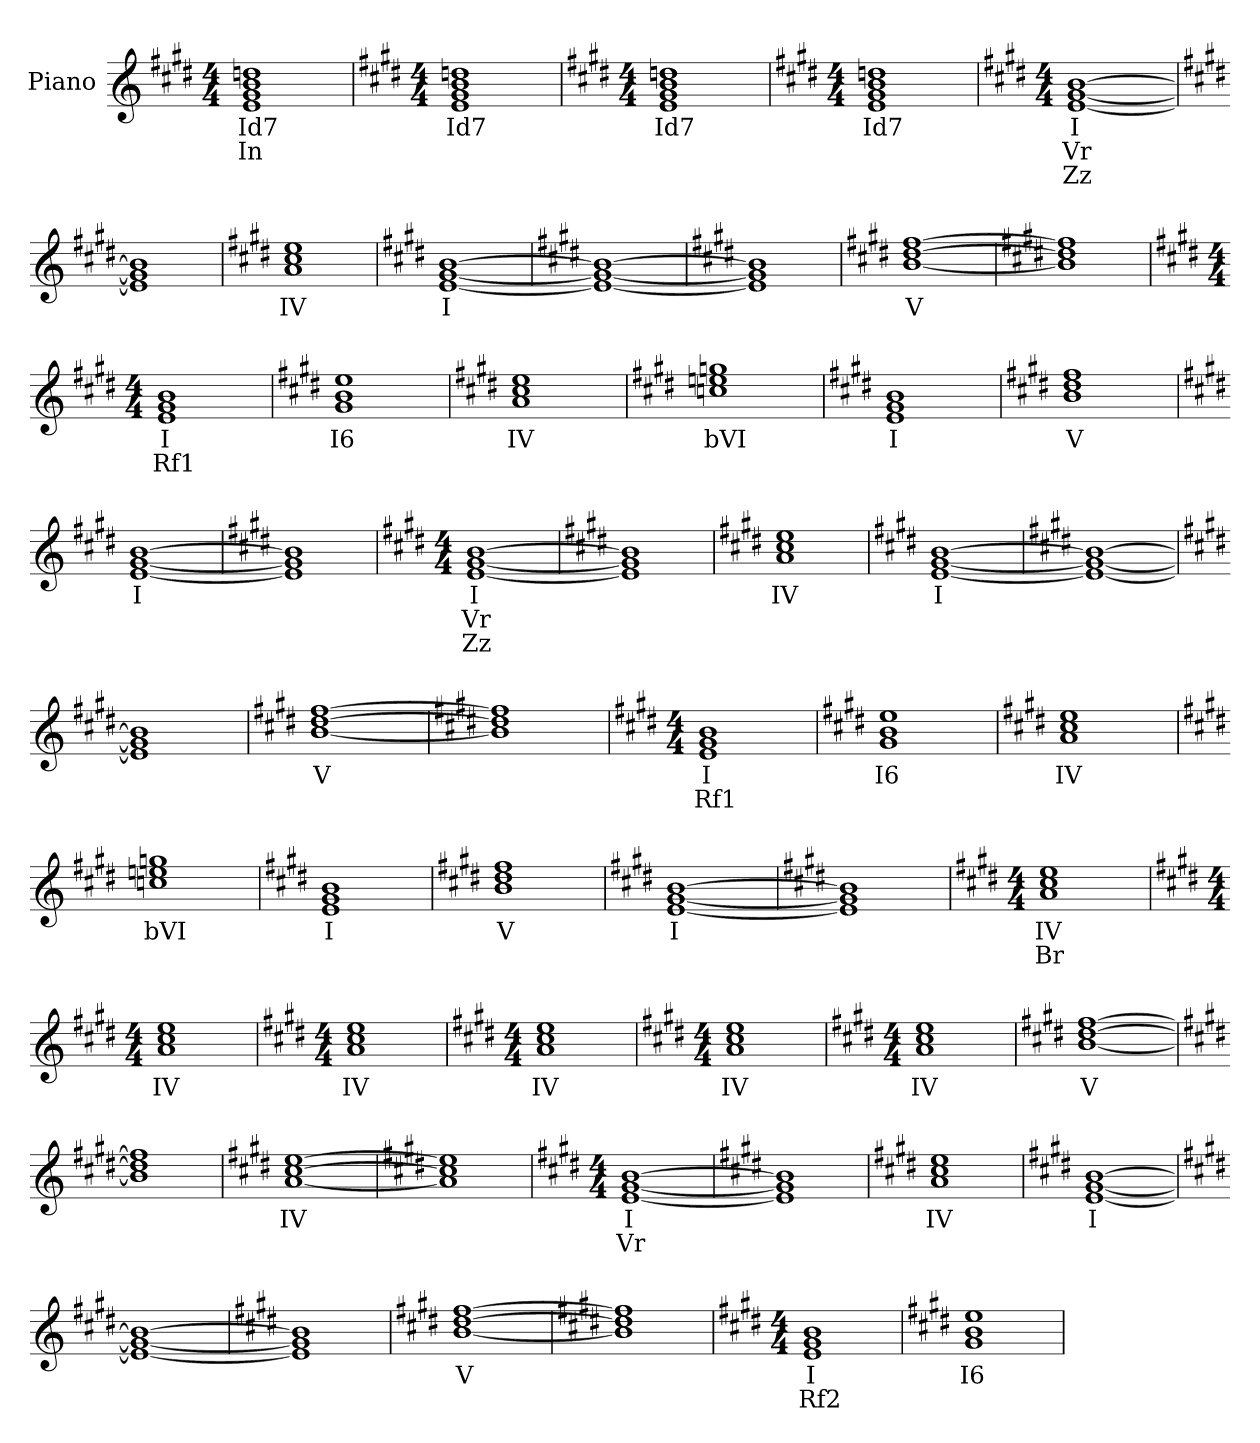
**kern	**text	**text	**text
*part1	*part1	*part1	*part1
*staff1	*staff1	*staff1	*staff1
*I"Piano	*	*	*
*I'Pno	*	*	*
*k[f#c#g#d#]	*	*	*
*E:	*	*	*
*M4/4	*	*	*
=	=	=	=
1e 1g# 1b 1ddn	Id7	In	.
=	=	=	=
*k[f#c#g#d#]	*	*	*
*E:	*	*	*
*M4/4	*	*	*
1e 1g# 1b 1ddn	Id7	.	.
=	=	=	=
*k[f#c#g#d#]	*	*	*
*E:	*	*	*
*M4/4	*	*	*
1e 1g# 1b 1ddn	Id7	.	.
=	=	=	=
*k[f#c#g#d#]	*	*	*
*E:	*	*	*
*M4/4	*	*	*
1e 1g# 1b 1ddn	Id7	.	.
=	=	=	=
*k[f#c#g#d#]	*	*	*
*E:	*	*	*
*M4/4	*	*	*
[1e [1g# [1b	I	Vr	Zz
=	=	=	=
*k[f#c#g#d#]	*	*	*
*E:	*	*	*
1e] 1g#] 1b]	.	.	.
=	=	=	=
*k[f#c#g#d#]	*	*	*
*E:	*	*	*
1a 1cc# 1ee	IV	.	.
=	=	=	=
*k[f#c#g#d#]	*	*	*
*E:	*	*	*
[1e [1g# [1b	I	.	.
=	=	=	=
*k[f#c#g#d#]	*	*	*
*E:	*	*	*
1e_ 1g#_ 1b_	.	.	.
=	=	=	=
*k[f#c#g#d#]	*	*	*
*E:	*	*	*
1e] 1g#] 1b]	.	.	.
=	=	=	=
*k[f#c#g#d#]	*	*	*
*E:	*	*	*
[1b [1dd# [1ff#	V	.	.
=	=	=	=
*k[f#c#g#d#]	*	*	*
*E:	*	*	*
1b] 1dd#] 1ff#]	.	.	.
=	=	=	=
*k[f#c#g#d#]	*	*	*
*E:	*	*	*
*M4/4	*	*	*
1e 1g# 1b	I	Rf1	.
=	=	=	=
*k[f#c#g#d#]	*	*	*
*E:	*	*	*
1g# 1b 1ee	I6	.	.
=	=	=	=
*k[f#c#g#d#]	*	*	*
*E:	*	*	*
1a 1cc# 1ee	IV	.	.
=	=	=	=
*k[f#c#g#d#]	*	*	*
*E:	*	*	*
1ccn 1een 1ggn	bVI	.	.
=	=	=	=
*k[f#c#g#d#]	*	*	*
*E:	*	*	*
1e 1g# 1b	I	.	.
=	=	=	=
*k[f#c#g#d#]	*	*	*
*E:	*	*	*
1b 1dd# 1ff#	V	.	.
=	=	=	=
*k[f#c#g#d#]	*	*	*
*E:	*	*	*
[1e [1g# [1b	I	.	.
=	=	=	=
*k[f#c#g#d#]	*	*	*
*E:	*	*	*
1e] 1g#] 1b]	.	.	.
=	=	=	=
*k[f#c#g#d#]	*	*	*
*E:	*	*	*
*M4/4	*	*	*
[1e [1g# [1b	I	Vr	Zz
=	=	=	=
*k[f#c#g#d#]	*	*	*
*E:	*	*	*
1e] 1g#] 1b]	.	.	.
=	=	=	=
*k[f#c#g#d#]	*	*	*
*E:	*	*	*
1a 1cc# 1ee	IV	.	.
=	=	=	=
*k[f#c#g#d#]	*	*	*
*E:	*	*	*
[1e [1g# [1b	I	.	.
=	=	=	=
*k[f#c#g#d#]	*	*	*
*E:	*	*	*
1e_ 1g#_ 1b_	.	.	.
=	=	=	=
*k[f#c#g#d#]	*	*	*
*E:	*	*	*
1e] 1g#] 1b]	.	.	.
=	=	=	=
*k[f#c#g#d#]	*	*	*
*E:	*	*	*
[1b [1dd# [1ff#	V	.	.
=	=	=	=
*k[f#c#g#d#]	*	*	*
*E:	*	*	*
1b] 1dd#] 1ff#]	.	.	.
=	=	=	=
*k[f#c#g#d#]	*	*	*
*E:	*	*	*
*M4/4	*	*	*
1e 1g# 1b	I	Rf1	.
=	=	=	=
*k[f#c#g#d#]	*	*	*
*E:	*	*	*
1g# 1b 1ee	I6	.	.
=	=	=	=
*k[f#c#g#d#]	*	*	*
*E:	*	*	*
1a 1cc# 1ee	IV	.	.
=	=	=	=
*k[f#c#g#d#]	*	*	*
*E:	*	*	*
1ccn 1een 1ggn	bVI	.	.
=	=	=	=
*k[f#c#g#d#]	*	*	*
*E:	*	*	*
1e 1g# 1b	I	.	.
=	=	=	=
*k[f#c#g#d#]	*	*	*
*E:	*	*	*
1b 1dd# 1ff#	V	.	.
=	=	=	=
*k[f#c#g#d#]	*	*	*
*E:	*	*	*
[1e [1g# [1b	I	.	.
=	=	=	=
*k[f#c#g#d#]	*	*	*
*E:	*	*	*
1e] 1g#] 1b]	.	.	.
=	=	=	=
*k[f#c#g#d#]	*	*	*
*E:	*	*	*
*M4/4	*	*	*
1a 1cc# 1ee	IV	Br	.
=	=	=	=
*k[f#c#g#d#]	*	*	*
*E:	*	*	*
*M4/4	*	*	*
1a 1cc# 1ee	IV	.	.
=	=	=	=
*k[f#c#g#d#]	*	*	*
*E:	*	*	*
*M4/4	*	*	*
1a 1cc# 1ee	IV	.	.
=	=	=	=
*k[f#c#g#d#]	*	*	*
*E:	*	*	*
*M4/4	*	*	*
1a 1cc# 1ee	IV	.	.
=	=	=	=
*k[f#c#g#d#]	*	*	*
*E:	*	*	*
*M4/4	*	*	*
1a 1cc# 1ee	IV	.	.
=	=	=	=
*k[f#c#g#d#]	*	*	*
*E:	*	*	*
*M4/4	*	*	*
1a 1cc# 1ee	IV	.	.
=	=	=	=
*k[f#c#g#d#]	*	*	*
*E:	*	*	*
[1b [1dd# [1ff#	V	.	.
=	=	=	=
*k[f#c#g#d#]	*	*	*
*E:	*	*	*
1b] 1dd#] 1ff#]	.	.	.
=	=	=	=
*k[f#c#g#d#]	*	*	*
*E:	*	*	*
[1a [1cc# [1ee	IV	.	.
=	=	=	=
*k[f#c#g#d#]	*	*	*
*E:	*	*	*
1a] 1cc#] 1ee]	.	.	.
=	=	=	=
*k[f#c#g#d#]	*	*	*
*E:	*	*	*
*M4/4	*	*	*
[1e [1g# [1b	I	Vr	.
=	=	=	=
*k[f#c#g#d#]	*	*	*
*E:	*	*	*
1e] 1g#] 1b]	.	.	.
=	=	=	=
*k[f#c#g#d#]	*	*	*
*E:	*	*	*
1a 1cc# 1ee	IV	.	.
=	=	=	=
*k[f#c#g#d#]	*	*	*
*E:	*	*	*
[1e [1g# [1b	I	.	.
=	=	=	=
*k[f#c#g#d#]	*	*	*
*E:	*	*	*
1e_ 1g#_ 1b_	.	.	.
=	=	=	=
*k[f#c#g#d#]	*	*	*
*E:	*	*	*
1e] 1g#] 1b]	.	.	.
=	=	=	=
*k[f#c#g#d#]	*	*	*
*E:	*	*	*
[1b [1dd# [1ff#	V	.	.
=	=	=	=
*k[f#c#g#d#]	*	*	*
*E:	*	*	*
1b] 1dd#] 1ff#]	.	.	.
=	=	=	=
*k[f#c#g#d#]	*	*	*
*E:	*	*	*
*M4/4	*	*	*
1e 1g# 1b	I	Rf2	.
=	=	=	=
*k[f#c#g#d#]	*	*	*
*E:	*	*	*
1g# 1b 1ee	I6	.	.
=	=	=	=
*-	*-	*-	*-
